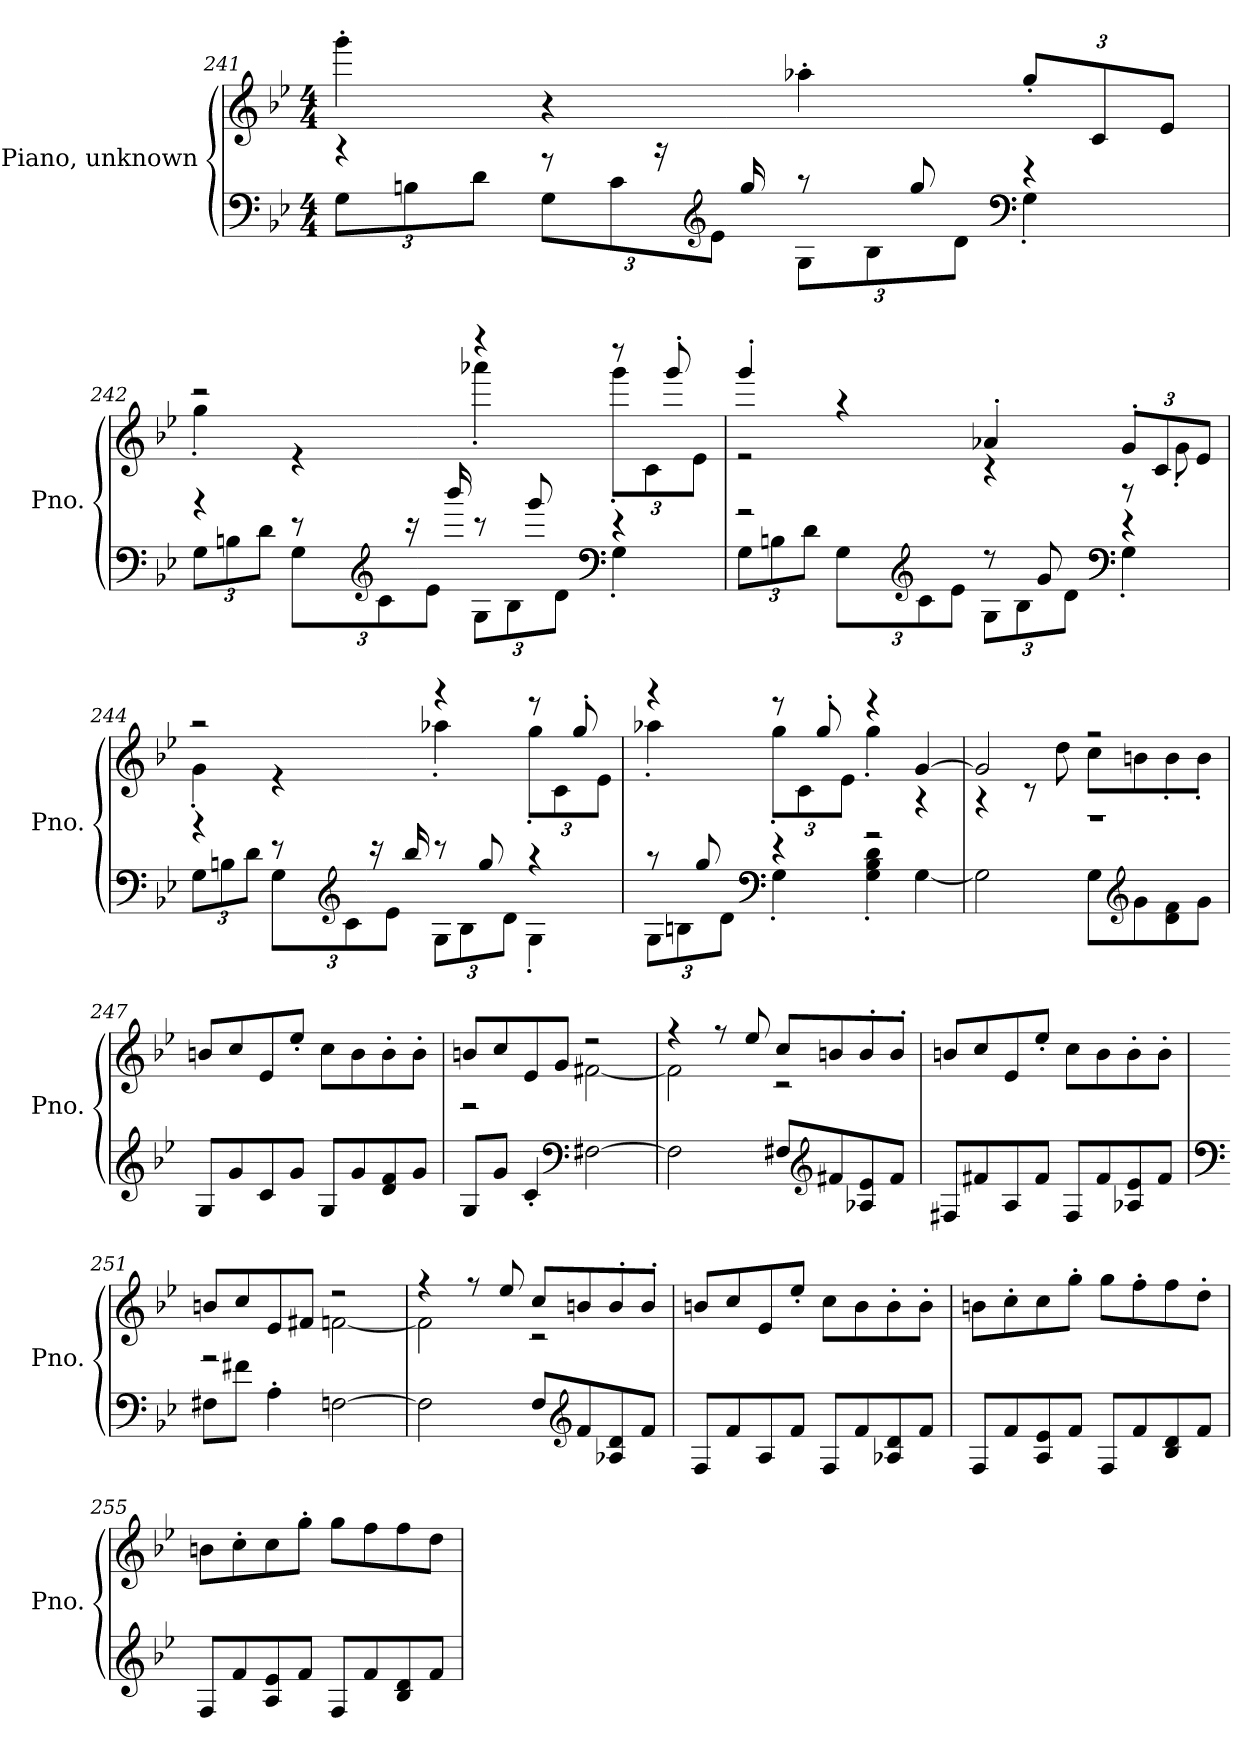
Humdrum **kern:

**kern	**kern
*part1	*part1
*staff2	*staff1
*I"Piano, unknown	*
*I'Pno.	*
*clefF4	*clefG2
*k[b-e-]	*k[b-e-]
*M4/4	*M4/4
=241	=241
*^	*
*	*Xbrackettup	*
4r	12G\L	4ggg'\
.	12Bn\	.
.	12d\J	.
8r	12G\L	4r
.	12c\	.
16r	.	.
*clefG2	*	*
.	12e-\J	.
16gg/	.	.
8r	12G\L	4aa-X'\
.	12B\	.
8gg/	.	.
.	12d\J	.
*clefF4	*	*
*	*	*Xbrackettup
4r	4G'\	12gg'/L
.	.	12c/
.	.	12e-/J
!!LO:LB:g=z
=242	=242	=242
*	*	*^
4r	12G\L	2r	4gg'\
.	12Bn\	.	.
.	12d\J	.	.
8r	12G\L	.	4r
*clefG2	*	*	*
.	12c\	.	.
16r	.	.	.
.	12e-\J	.	.
16bbb-/	.	.	.
8r	12G\L	4r	4aaa-X'\
.	12B\	.	.
8ggg/	.	.	.
.	12d\J	.	.
*clefF4	*	*	*
4r	4G'\	8r	12ggg'\L
.	.	.	12c\
.	.	8ggg'/	.
.	.	.	12e-\J
=243	=243	=243	=243
2r	12G\L	4ggg'/	2r
.	12Bn\	.	.
.	12d\J	.	.
.	12G\L	4r	.
*clefG2	*	*	*
.	12c\	.	.
.	12e-\J	.	.
8r	12G\L	4a-X'/	4r
.	12B\	.	.
8g/	.	.	.
.	12d\J	.	.
*clefF4	*	*	*
4r	4G'\	12g'/L	8r
.	.	12c/	.
.	.	.	8g'\
.	.	12e-/J	.
!!LO:LB:g=z	!!
=244	=244	=244	=244
4r	12G\L	2r	4g'\
.	12Bn\	.	.
.	12d\J	.	.
8r	12G\L	.	4r
*clefG2	*	*	*
.	12c\	.	.
16r	.	.	.
.	12e-\J	.	.
16bb-/	.	.	.
8r	12G\L	4r	4aa-X'\
.	12B\	.	.
8gg/	.	.	.
.	12d\J	.	.
4r	4G'\	8r	12gg'\L
.	.	.	12c\
.	.	8gg'/	.
.	.	.	12e-\J
=245	=245	=245	=245
8r	12G\L	4r	4aa-X'\
.	12Bn\	.	.
8gg/	.	.	.
.	12d\J	.	.
*clefF4	*	*	*
4r	4G'\	8r	12gg'\L
.	.	.	12c\
.	.	8gg'/	.
.	.	.	12e-\J
2r	4G\' 4B\' 4d\'	4r	4gg'\
.	[4G\	[4g/	4r
=246	=246	=246	=246
1r	2G\]	2g/]	4r
.	.	.	8r
.	.	.	8dd\
.	8G\L	2r	8cc\L
*clefG2	*	*	*
.	8g\	.	8bn\
.	8d\ 8f\	.	8b'\
.	8g\J	.	8b'\J
*v	*v	*	*
*	*v	*v
!!LO:PB:g=z
=247	=247
8G/L	8bn/L
8g/	8cc/
8c/	8e-/
8g/J	8ee-'/J
8G/L	8cc\L
8g/	8b\
8d/ 8f/	8b'\
8g/J	8b'\J
=248	=248
*	*^
8G/L	8bn/L	2r
8g/J	8cc/	.
4c'/	8e-/	.
.	8g/J	.
*clefF4	*	*
[2F#X\	2r	[2f#X\
=249	=249	=249
2F#\]	4r	2f#\]
.	8r	.
.	8ee-/	.
8F#X/L	8cc/L	2r
*clefG2	*	*
8f#X/	8bn/	.
8A-X/ 8e-/	8b'/	.
8f#/J	8b'/J	.
*	*v	*v
=250	=250
8F#X/L	8bn/L
8f#X/	8cc/
8A/	8e-/
8f#/J	8ee-'/J
8F#/L	8cc\L
8f#/	8b\
8A-X/ 8e-/	8b'\
8f#/J	8b'\J
!!LO:LB:g=z
=251	=251
*clefF4	*
*	*^
8F#X\L	8bn/L	2r
8f#X\J	8cc/	.
4A'\	8e-/	.
.	8f#X/J	.
[2Fn\	2r	[2fn\
=252	=252	=252
2F\]	4r	2f\]
.	8r	.
.	8ee-/	.
8F/L	8cc/L	2r
*clefG2	*	*
8f/	8bn/	.
8A-X/ 8d/	8b'/	.
8f/J	8b'/J	.
*	*v	*v
=253	=253
8F/L	8bn/L
8f/	8cc/
8A/	8e-/
8f/J	8ee-'/J
8F/L	8cc\L
8f/	8b\
8A-X/ 8d/	8b'\
8f/J	8b'\J
=254	=254
8F/L	8bn\L
8f/	8cc'\
8A/ 8e-/	8cc\
8f/J	8gg'\J
8F/L	8gg\L
8f/	8ff'\
8B-/ 8d/	8ff\
8f/J	8dd'\J
!!LO:LB:g=z
=255	=255
8F/L	8bn\L
8f/	8cc'\
8A/ 8e-/	8cc\
8f/J	8gg'\J
8F/L	8gg\L
8f/	8ff\
8B-/ 8d/	8ff\
8f/J	8dd\J
=	=
*-	*-
